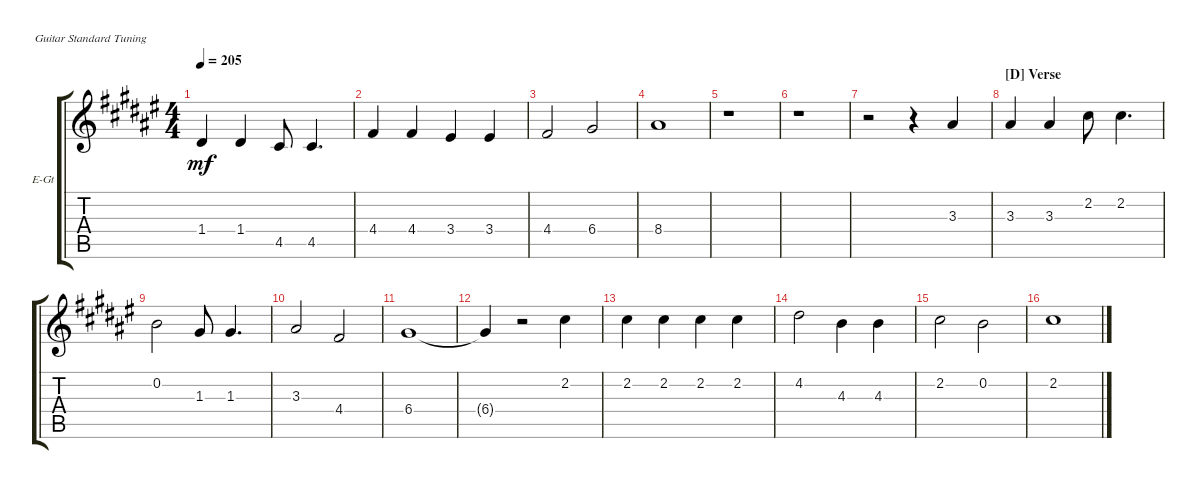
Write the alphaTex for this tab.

\defaultSystemsLayout 4
\bracketExtendMode groupsimilarinstruments
\firstSystemTrackNameOrientation horizontal
\otherSystemsTrackNameOrientation horizontal
\track ("Art's Voice" "E-Gt") {instrument electricguitarclean}
\staff {score tabs}
\tuning (E4 B3 G3 D3 A2 E2)
\ts (4 4)
\tempo 205
\clef g2
\scale
0.333333
\ks f#
1.4.4{dy mf} 1.4.4 4.5.8 4.5.4{d} |
\scale
0.333333 4.4.4 4.4.4 3.4.4 3.4.4 |
\scale
0.333333 4.4.2 6.4.2 |
\scale
0.333333 8.4.1 |
\scale
0.333333 r.1 |
\scale
0.333333 r.1 |
\scale
0.333333 r.2 r.4 3.3.4 |
\section ("D" "Verse")
\scale
0.333333 3.3.4 3.3.4 2.2.8 2.2.4{d} |
\scale
0.333333 0.2.2 1.3.8 1.3.4{d} |
\scale
0.333333 3.3.2 4.4.2 |
\scale
0.333333 6.4.1 |
\scale
0.333333 6.4{t}.4 r.2 2.2.4 |
\scale
0.333333 2.2.4 2.2.4 2.2.4 2.2.4 |
\scale
0.333333 4.2.2 4.3.4 4.3.4 |
\scale
0.333333 2.2.2 0.2.2 |
\scale
0.333333 2.2.1
